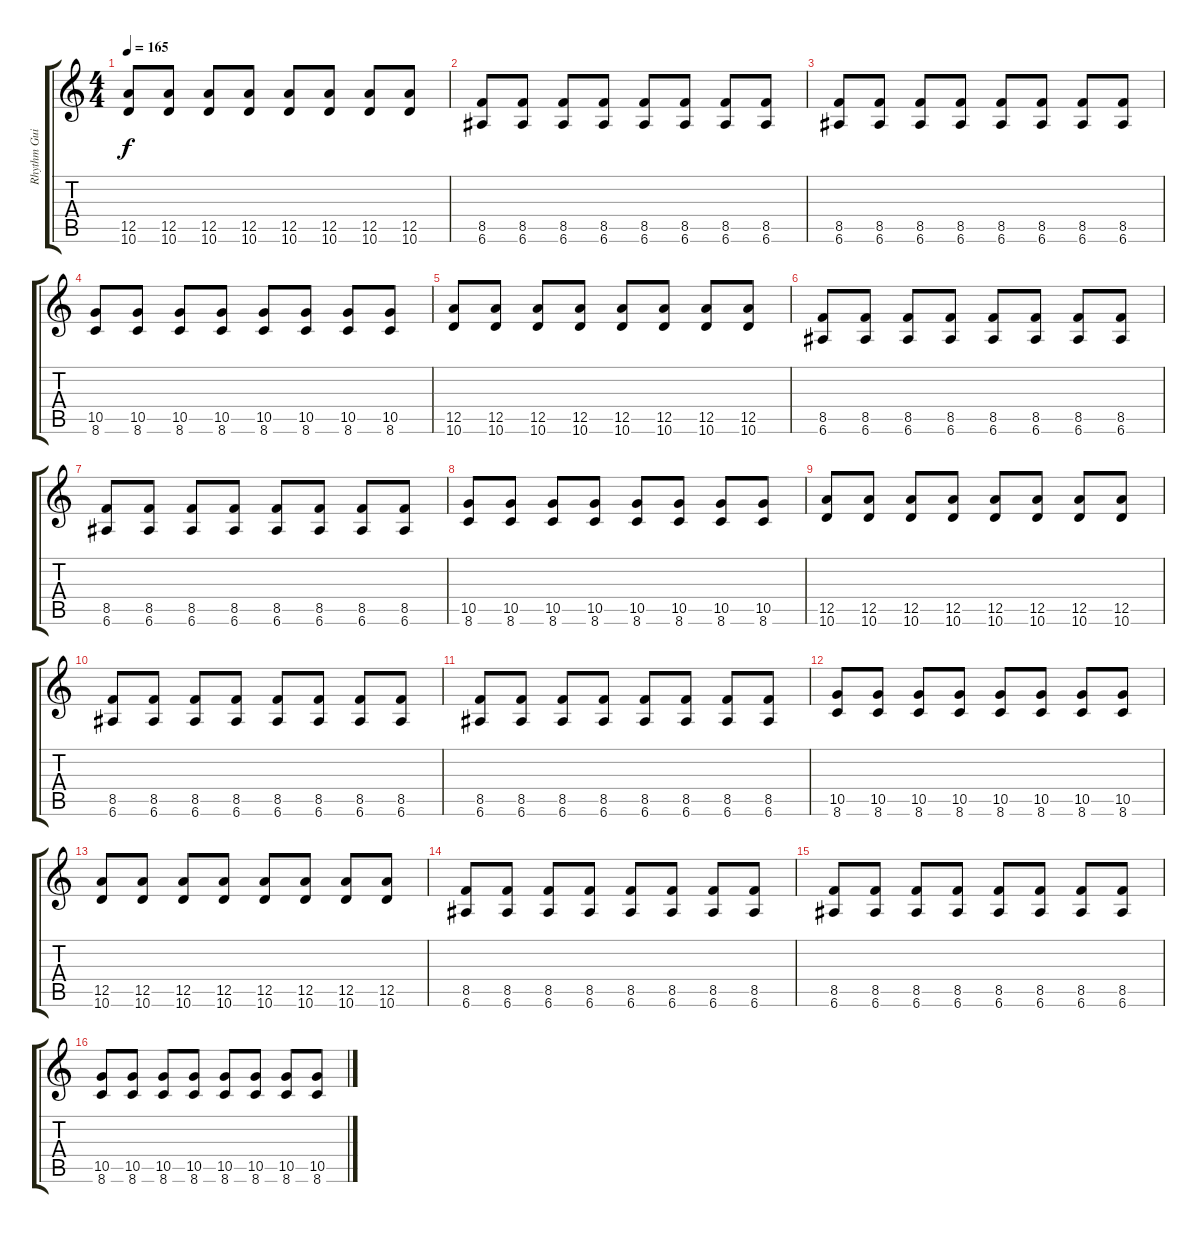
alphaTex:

\track ("Rhythm Guitar" "Rhythm Gui") {instrument distortionguitar}
\staff {score tabs}
\tuning (E4 B3 G3 D3 A2 E2) {hide}
\ts (4 4)
\tempo 165
\clef g2
\ks c
(12.5 10.6).8{dy f} (12.5 10.6).8 (12.5 10.6).8 (12.5 10.6).8 (12.5 10.6).8 (12.5 10.6).8 (12.5 10.6).8 (12.5 10.6).8 |
(8.5 6.6).8 (8.5 6.6).8 (8.5 6.6).8 (8.5 6.6).8 (8.5 6.6).8 (8.5 6.6).8 (8.5 6.6).8 (8.5 6.6).8 |
(8.5 6.6).8 (8.5 6.6).8 (8.5 6.6).8 (8.5 6.6).8 (8.5 6.6).8 (8.5 6.6).8 (8.5 6.6).8 (8.5 6.6).8 |
(10.5 8.6).8 (10.5 8.6).8 (10.5 8.6).8 (10.5 8.6).8 (10.5 8.6).8 (10.5 8.6).8 (10.5 8.6).8 (10.5 8.6).8 |
(12.5 10.6).8 (12.5 10.6).8 (12.5 10.6).8 (12.5 10.6).8 (12.5 10.6).8 (12.5 10.6).8 (12.5 10.6).8 (12.5 10.6).8 |
(8.5 6.6).8 (8.5 6.6).8 (8.5 6.6).8 (8.5 6.6).8 (8.5 6.6).8 (8.5 6.6).8 (8.5 6.6).8 (8.5 6.6).8 |
(8.5 6.6).8 (8.5 6.6).8 (8.5 6.6).8 (8.5 6.6).8 (8.5 6.6).8 (8.5 6.6).8 (8.5 6.6).8 (8.5 6.6).8 |
(10.5 8.6).8 (10.5 8.6).8 (10.5 8.6).8 (10.5 8.6).8 (10.5 8.6).8 (10.5 8.6).8 (10.5 8.6).8 (10.5 8.6).8 |
(12.5 10.6).8 (12.5 10.6).8 (12.5 10.6).8 (12.5 10.6).8 (12.5 10.6).8 (12.5 10.6).8 (12.5 10.6).8 (12.5 10.6).8 |
(8.5 6.6).8 (8.5 6.6).8 (8.5 6.6).8 (8.5 6.6).8 (8.5 6.6).8 (8.5 6.6).8 (8.5 6.6).8 (8.5 6.6).8 |
(8.5 6.6).8 (8.5 6.6).8 (8.5 6.6).8 (8.5 6.6).8 (8.5 6.6).8 (8.5 6.6).8 (8.5 6.6).8 (8.5 6.6).8 |
(10.5 8.6).8 (10.5 8.6).8 (10.5 8.6).8 (10.5 8.6).8 (10.5 8.6).8 (10.5 8.6).8 (10.5 8.6).8 (10.5 8.6).8 |
(12.5 10.6).8 (12.5 10.6).8 (12.5 10.6).8 (12.5 10.6).8 (12.5 10.6).8 (12.5 10.6).8 (12.5 10.6).8 (12.5 10.6).8 |
(8.5 6.6).8 (8.5 6.6).8 (8.5 6.6).8 (8.5 6.6).8 (8.5 6.6).8 (8.5 6.6).8 (8.5 6.6).8 (8.5 6.6).8 |
(8.5 6.6).8 (8.5 6.6).8 (8.5 6.6).8 (8.5 6.6).8 (8.5 6.6).8 (8.5 6.6).8 (8.5 6.6).8 (8.5 6.6).8 |
(10.5 8.6).8 (10.5 8.6).8 (10.5 8.6).8 (10.5 8.6).8 (10.5 8.6).8 (10.5 8.6).8 (10.5 8.6).8 (10.5 8.6).8
